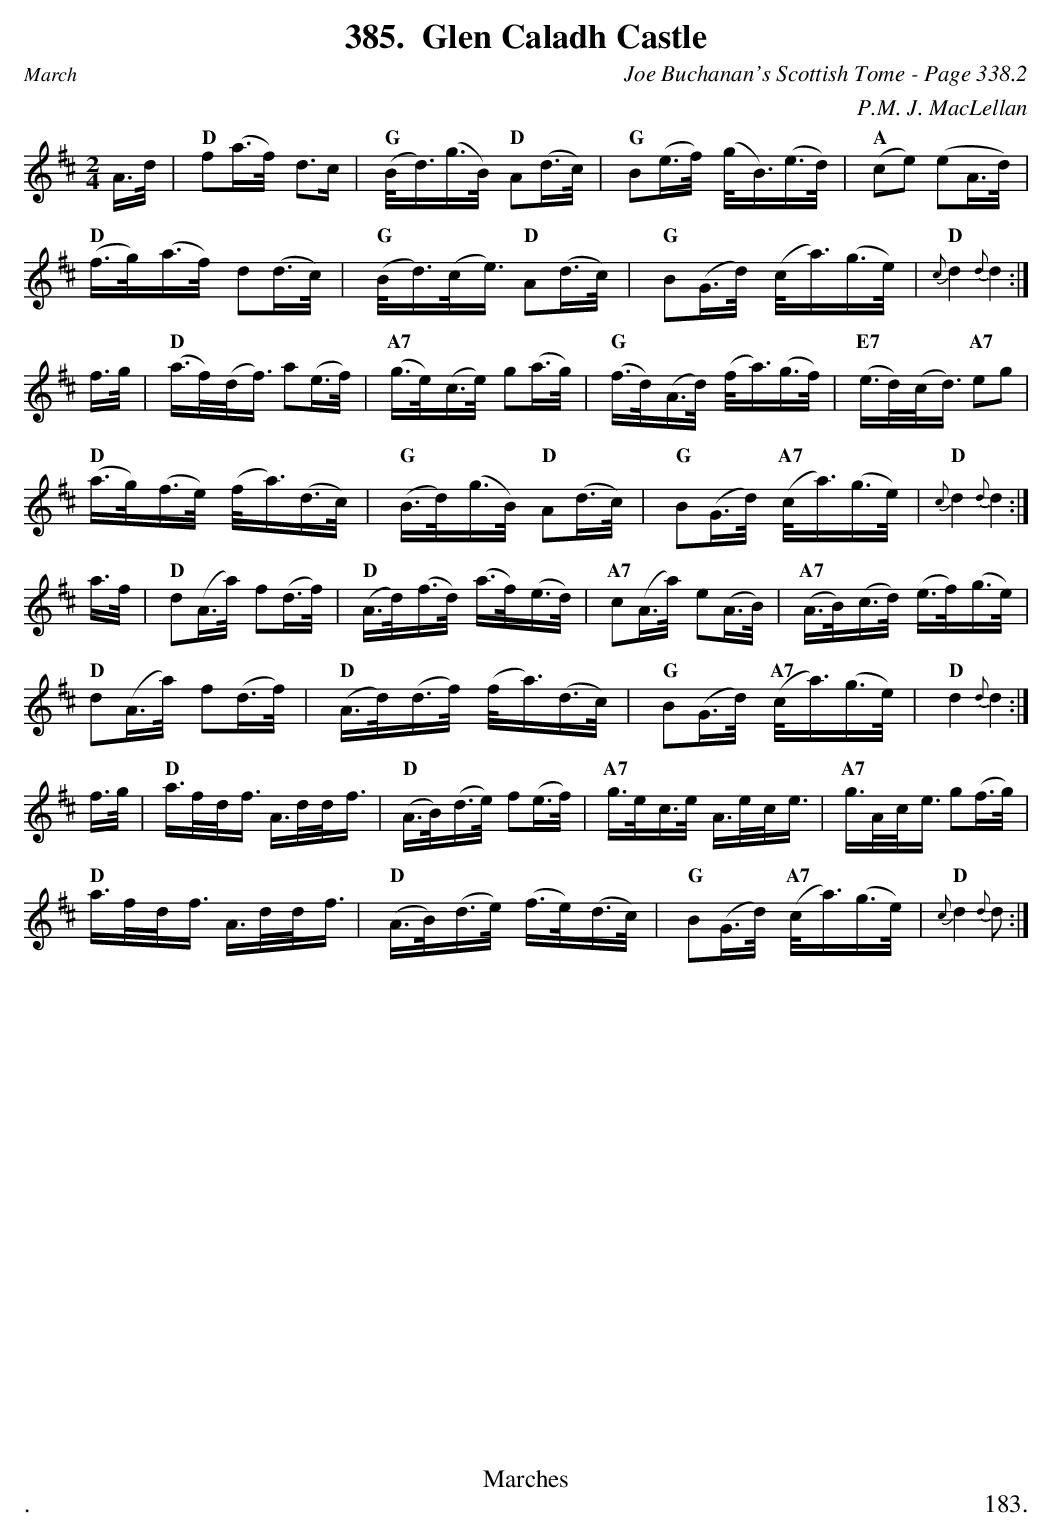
X:1
T:Glen Caladh Castle
C:Joe Buchanan's Scottish Tome - Page 338.2
C:P.M. J. MacLellan
L:1/8
M:2/4
K:D
A/>d/ | "D" f(a/>f/) d>c  | "G" (B/<d/)(g/>B/) "D" A(d/>c/) | "G" B(e/>f/) (g/<B/)(e/>d/) | "A" (ce) (eA/>d/)  |
"D" (f/>g/)(a/>f/) d(d/>c/) | "G" (B/<d/)(c/<e/) "D" A(d/>c/) | "G" B(G/>d/) (c/<a/)(g/>e/) | "D" {c}d2 {d}d2 :|
f/>g/ | "D" (a/>f/)(d/<f/) a(e/>f/) | "A7" (g/>e/)(c/>e/) g(a/>g/) | "G" (f/>d/)(A/>d/) (f/<a/)(g/>f/) | "E7" (e/>d/)(c/<d/) "A7" eg |
"D" (a/>g/)(f/>e/) (f/<a/)(d/>c/) | "G" (B/>d/)(g/>B/) "D" A(d/>c/) | "G" B(G/>d/) "A7" (c/<a/)(g/>e/) | "D" {c}d2 {d}d2 :|
a/>f/ | "D" d(A/>a/) f(d/>f/) | "D" (A/>d/)(f/>d/) (a/>f/)(e/>d/) | "A7" c(A/>a/) e(A/>B/) | "A7" (A/>B/)(c/>d/) (e/>f/)(g/>e/) |
"D" d(A/>a/) f(d/>f/) | "D" (A/>d/)(d/>f/) (f/<a/)(d/>c/) | "G" B(G/>d/) "A7" (c/<a/)(g/>e/) | "D" d2{d} d2 :|
f/>g/ | "D" a/>f/d/<f/ A/>d/d/<f/ | "D" (A/>B/)(d/>e/) f(e/>f/) | "A7" g/>e/c/>e/ A/>e/c/<e/ | "A7" g/>A/c/<e/ g(f/>g/)  |
"D" a/>f/d/<f/ A/>d/d/<f/ | "D" (A/>B/)(d/>e/) (f/>e/)(d/>c/) | "G" B(G/>d/) "A7" (c/<a/)(g/>e/) | "D" {c}d2{d} d :|
